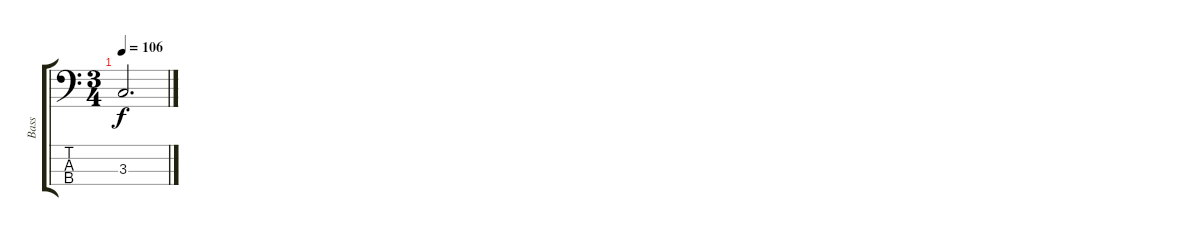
\track ("Bass" "Bass") {instrument electricbassfinger}
\staff {score tabs}
\tuning (G2 D2 A1 E1) {hide}
\ts (3 4)
\tempo 106
\clef f4
\ks c
3.3.2{d dy f}
